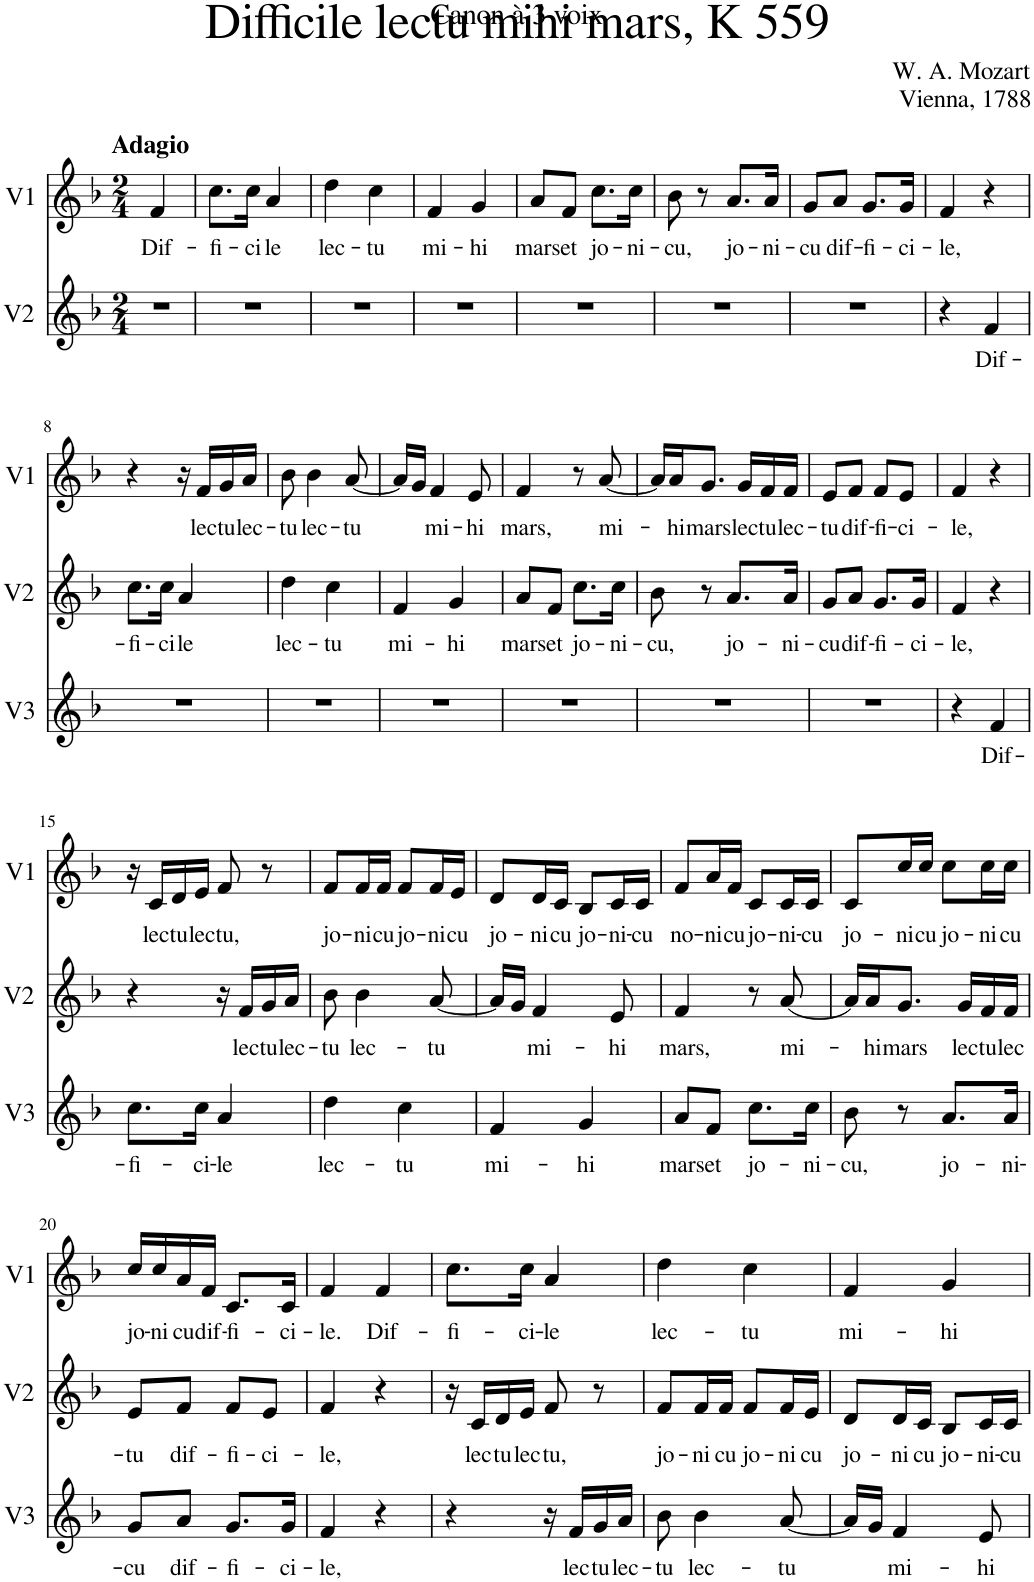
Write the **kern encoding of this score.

**kern	**text	**kern	**text	**kern	**text
*part3	*part3	*part2	*part2	*part1	*part1
*staff3	*staff3	*staff2	*staff2	*staff1	*staff1
*I"V3	*	*I"V2	*	*I"V1	*
*I'V3	*	*I'V2	*	*I'V1	*
*stria5	*	*	*	*	*
*clefG2	*	*clefG2	*	*clefG2	*
*k[b-]	*	*k[b-]	*	*k[b-]	*
*M2/4	*	*M2/4	*	*M2/4	*
=	=	=	=	=	=
!	!	!	!	!LO:TX:a:B:t=Adagio	!
!	!	!	!	!	!LO:LY:b
4r	.	2r	.	4f/	Dif-
4ryy	.	.	.	4ryy	.
=1	=1	=1	=1	=1	=1
!	!	!	!	!	!LO:LY:b
2r	.	2r	.	8.cc\L	-fi-
!	!	!	!	!	!LO:LY:b
.	.	.	.	16cc\Jk	-ci-
!	!	!	!	!	!LO:LY:b
.	.	.	.	4a/	-le
=2	=2	=2	=2	=2	=2
!	!	!	!	!	!LO:LY:b
2r	.	2r	.	4dd\	lec-
!	!	!	!	!	!LO:LY:b
.	.	.	.	4cc\	-tu
=3	=3	=3	=3	=3	=3
!	!	!	!	!	!LO:LY:b
2r	.	2r	.	4f/	mi-
!	!	!	!	!	!LO:LY:b
.	.	.	.	4g/	-hi
=4	=4	=4	=4	=4	=4
!	!	!	!	!	!LO:LY:b
2r	.	2r	.	8a/L	mars
!	!	!	!	!	!LO:LY:b
.	.	.	.	8f/J	et
!	!	!	!	!	!LO:LY:b
.	.	.	.	8.cc\L	jo-
!	!	!	!	!	!LO:LY:b
.	.	.	.	16cc\Jk	-ni-
=5	=5	=5	=5	=5	=5
!	!	!	!	!	!LO:LY:b
2r	.	2r	.	8b-\	-cu,
.	.	.	.	8r	.
!	!	!	!	!	!LO:LY:b
.	.	.	.	8.a/L	jo-
!	!	!	!	!	!LO:LY:b
.	.	.	.	16a/Jk	-ni-
=6	=6	=6	=6	=6	=6
!	!	!	!	!	!LO:LY:b
2r	.	2r	.	8g/L	-cu
!	!	!	!	!	!LO:LY:b
.	.	.	.	8a/J	dif-
!	!	!	!	!	!LO:LY:b
.	.	.	.	8.g/L	-fi-
!	!	!	!	!	!LO:LY:b
.	.	.	.	16g/Jk	-ci-
=7	=7	=7	=7	=7	=7
!	!	!	!	!	!LO:LY:b
2r	.	4r	.	4f/	-le,
!	!	!	!LO:LY:b	!	!
.	.	4f/	Dif-	4r	.
!!LO:LB:g=z
=8	=8	=8	=8	=8	=8
!	!	!	!LO:LY:b	!	!
2r	.	8.cc\L	-fi-	4r	.
!	!	!	!LO:LY:b	!	!
.	.	16cc\Jk	-ci-	.	.
!	!	!	!LO:LY:b	!	!
.	.	4a/	-le	16r	.
!	!	!	!	!	!LO:LY:b
.	.	.	.	16f/LL	lec-
!	!	!	!	!	!LO:LY:b
.	.	.	.	16g/	-tu
!	!	!	!	!	!LO:LY:b
.	.	.	.	16a/JJ	lec-
=9	=9	=9	=9	=9	=9
!	!	!	!LO:LY:b	!	!LO:LY:b
2r	.	4dd\	lec-	8b-\	-tu
!	!	!	!	!	!LO:LY:b
.	.	.	.	4b-\	lec-
!	!	!	!LO:LY:b	!	!
.	.	4cc\	-tu	.	.
!	!	!	!	!	!LO:LY:b
.	.	.	.	[8a/	-tu
=10	=10	=10	=10	=10	=10
!	!	!	!LO:LY:b	!	!
2r	.	4f/	mi-	16a/LL]	.
.	.	.	.	16g/JJ	.
!	!	!	!	!	!LO:LY:b
.	.	.	.	4f/	mi-
!	!	!	!LO:LY:b	!	!
.	.	4g/	-hi	.	.
!	!	!	!	!	!LO:LY:b
.	.	.	.	8e/	-hi
=11	=11	=11	=11	=11	=11
!	!	!	!LO:LY:b	!	!LO:LY:b
2r	.	8a/L	mars	4f/	mars,
!	!	!	!LO:LY:b	!	!
.	.	8f/J	et	.	.
!	!	!	!LO:LY:b	!	!
.	.	8.cc\L	jo-	8r	.
!	!	!	!	!	!LO:LY:b
.	.	.	.	[8a/	mi-
!	!	!	!LO:LY:b	!	!
.	.	16cc\Jk	-ni-	.	.
=12	=12	=12	=12	=12	=12
!	!	!	!LO:LY:b	!	!
2r	.	8b-\	-cu,	16a/LL]	.
!	!	!	!	!	!LO:LY:b
.	.	.	.	16a/J	-hi
!	!	!	!	!	!LO:LY:b
.	.	8r	.	8.g/J	mars
!	!	!	!LO:LY:b	!	!
.	.	8.a/L	jo-	.	.
!	!	!	!	!	!LO:LY:b
.	.	.	.	16g/LL	lec-
!	!	!	!	!	!LO:LY:b
.	.	.	.	16f/	-tu
!	!	!	!LO:LY:b	!	!LO:LY:b
.	.	16a/Jk	-ni-	16f/JJ	lec-
=13	=13	=13	=13	=13	=13
!	!	!	!LO:LY:b	!	!LO:LY:b
2r	.	8g/L	-cu	8e/L	-tu
!	!	!	!LO:LY:b	!	!LO:LY:b
.	.	8a/J	dif-	8f/J	dif-
!	!	!	!LO:LY:b	!	!LO:LY:b
.	.	8.g/L	-fi-	8f/L	-fi-
!	!	!	!	!	!LO:LY:b
.	.	.	.	8e/J	-ci-
!	!	!	!LO:LY:b	!	!
.	.	16g/Jk	-ci-	.	.
=14	=14	=14	=14	=14	=14
!	!	!	!LO:LY:b	!	!LO:LY:b
4r	.	4f/	-le,	4f/	-le,
!	!LO:LY:b	!	!	!	!
4f/	Dif-	4r	.	4r	.
!!LO:LB:g=z
=15	=15	=15	=15	=15	=15
!	!LO:LY:b	!	!	!	!
8.cc\L	-fi-	4r	.	16r	.
!	!	!	!	!	!LO:LY:b
.	.	.	.	16c/LL	lec-
!	!	!	!	!	!LO:LY:b
.	.	.	.	16d/	-tu
!	!LO:LY:b	!	!	!	!LO:LY:b
16cc\Jk	-ci-	.	.	16e/JJ	lec-
!	!LO:LY:b	!	!	!	!LO:LY:b
4a/	-le	16r	.	8f/	-tu,
!	!	!	!LO:LY:b	!	!
.	.	16f/LL	lec-	.	.
!	!	!	!LO:LY:b	!	!
.	.	16g/	-tu	8r	.
!	!	!	!LO:LY:b	!	!
.	.	16a/JJ	lec-	.	.
=16	=16	=16	=16	=16	=16
!	!LO:LY:b	!	!LO:LY:b	!	!LO:LY:b
4dd\	lec-	8b-\	-tu	8f/L	jo-
!	!	!	!LO:LY:b	!	!LO:LY:b
.	.	4b-\	lec-	16f/L	-ni-
!	!	!	!	!	!LO:LY:b
.	.	.	.	16f/JJ	-cu
!	!LO:LY:b	!	!	!	!LO:LY:b
4cc\	-tu	.	.	8f/L	jo-
!	!	!	!LO:LY:b	!	!LO:LY:b
.	.	[8a/	-tu	16f/L	-ni-
!	!	!	!	!	!LO:LY:b
.	.	.	.	16e/JJ	-cu
=17	=17	=17	=17	=17	=17
!	!LO:LY:b	!	!	!	!LO:LY:b
4f/	mi-	16a/LL]	.	8d/L	jo-
.	.	16g/JJ	.	.	.
!	!	!	!LO:LY:b	!	!LO:LY:b
.	.	4f/	mi-	16d/L	-ni-
!	!	!	!	!	!LO:LY:b
.	.	.	.	16c/JJ	-cu
!	!LO:LY:b	!	!	!	!LO:LY:b
4g/	-hi	.	.	8B-/L	jo-
!	!	!	!LO:LY:b	!	!LO:LY:b
.	.	8e/	-hi	16c/L	-ni-
!	!	!	!	!	!LO:LY:b
.	.	.	.	16c/JJ	-cu
=18	=18	=18	=18	=18	=18
!	!LO:LY:b	!	!LO:LY:b	!	!LO:LY:b
8a/L	mars	4f/	mars,	8f/L	no-
!	!LO:LY:b	!	!	!	!LO:LY:b
8f/J	et	.	.	16a/L	-ni-
!	!	!	!	!	!LO:LY:b
.	.	.	.	16f/JJ	-cu
!	!LO:LY:b	!	!	!	!LO:LY:b
8.cc\L	jo-	8r	.	8c/L	jo-
!	!	!	!LO:LY:b	!	!LO:LY:b
.	.	[8a/	mi-	16c/L	-ni-
!	!LO:LY:b	!	!	!	!LO:LY:b
16cc\Jk	-ni-	.	.	16c/JJ	-cu
=19	=19	=19	=19	=19	=19
!	!LO:LY:b	!	!	!	!LO:LY:b
8b-\	-cu,	16a/LL]	.	8c/L	jo-
!	!	!	!LO:LY:b	!	!
.	.	16a/J	-hi	.	.
!	!	!	!LO:LY:b	!	!LO:LY:b
8r	.	8.g/J	mars	16cc/L	-ni-
!	!	!	!	!	!LO:LY:b
.	.	.	.	16cc/JJ	-cu
!	!LO:LY:b	!	!	!	!LO:LY:b
8.a/L	jo-	.	.	8cc\L	jo-
!	!	!	!LO:LY:b	!	!
.	.	16g/LL	lec-	.	.
!	!	!	!LO:LY:b	!	!LO:LY:b
.	.	16f/	-tu	16cc\L	-ni-
!	!LO:LY:b	!	!LO:LY:b	!	!LO:LY:b
16a/Jk	-ni-	16f/JJ	lec-	16cc\JJ	-cu
!!LO:LB:g=z
=20	=20	=20	=20	=20	=20
!	!LO:LY:b	!	!LO:LY:b	!	!LO:LY:b
8g/L	-cu	8e/L	-tu	16cc/LL	jo-
!	!	!	!	!	!LO:LY:b
.	.	.	.	16cc/	-ni-
!	!LO:LY:b	!	!LO:LY:b	!	!LO:LY:b
8a/J	dif-	8f/J	dif-	16a/	-cu
!	!	!	!	!	!LO:LY:b
.	.	.	.	16f/JJ	dif-
!	!LO:LY:b	!	!LO:LY:b	!	!LO:LY:b
8.g/L	-fi-	8f/L	-fi-	8.c/L	-fi-
!	!	!	!LO:LY:b	!	!
.	.	8e/J	-ci-	.	.
!	!LO:LY:b	!	!	!	!LO:LY:b
16g/Jk	-ci-	.	.	16c/Jk	-ci-
=21	=21	=21	=21	=21	=21
!	!LO:LY:b	!	!LO:LY:b	!	!LO:LY:b
4f/	-le,	4f/	-le,	4f/	-le.
!	!	!	!	!	!LO:LY:b
4r	.	4r	.	4f/	Dif-
=22	=22	=22	=22	=22	=22
!	!	!	!	!	!LO:LY:b
4r	.	16r	.	8.cc\L	-fi-
!	!	!	!LO:LY:b	!	!
.	.	16c/LL	lec-	.	.
!	!	!	!LO:LY:b	!	!
.	.	16d/	-tu	.	.
!	!	!	!LO:LY:b	!	!LO:LY:b
.	.	16e/JJ	lec-	16cc\Jk	-ci-
!	!	!	!LO:LY:b	!	!LO:LY:b
16r	.	8f/	-tu,	4a/	-le
!	!LO:LY:b	!	!	!	!
16f/LL	lec-	.	.	.	.
!	!LO:LY:b	!	!	!	!
16g/	-tu	8r	.	.	.
!	!LO:LY:b	!	!	!	!
16a/JJ	lec-	.	.	.	.
=23	=23	=23	=23	=23	=23
!	!LO:LY:b	!	!LO:LY:b	!	!LO:LY:b
8b-\	-tu	8f/L	jo-	4dd\	lec-
!	!LO:LY:b	!	!LO:LY:b	!	!
4b-\	lec-	16f/L	-ni-	.	.
!	!	!	!LO:LY:b	!	!
.	.	16f/JJ	-cu	.	.
!	!	!	!LO:LY:b	!	!LO:LY:b
.	.	8f/L	jo-	4cc\	-tu
!	!LO:LY:b	!	!LO:LY:b	!	!
[8a/	-tu	16f/L	-ni-	.	.
!	!	!	!LO:LY:b	!	!
.	.	16e/JJ	-cu	.	.
=24	=24	=24	=24	=24	=24
!	!	!	!LO:LY:b	!	!LO:LY:b
16a/LL]	.	8d/L	jo-	4f/	mi-
16g/JJ	.	.	.	.	.
!	!LO:LY:b	!	!LO:LY:b	!	!
4f/	mi-	16d/L	-ni-	.	.
!	!	!	!LO:LY:b	!	!
.	.	16c/JJ	-cu	.	.
!	!	!	!LO:LY:b	!	!LO:LY:b
.	.	8B-/L	jo-	4g/	-hi
!	!LO:LY:b	!	!LO:LY:b	!	!
8e/	-hi	16c/L	-ni-	.	.
!	!	!	!LO:LY:b	!	!
.	.	16c/JJ	-cu	.	.
=	=	=	=	=	=
*-	*-	*-	*-	*-	*-
